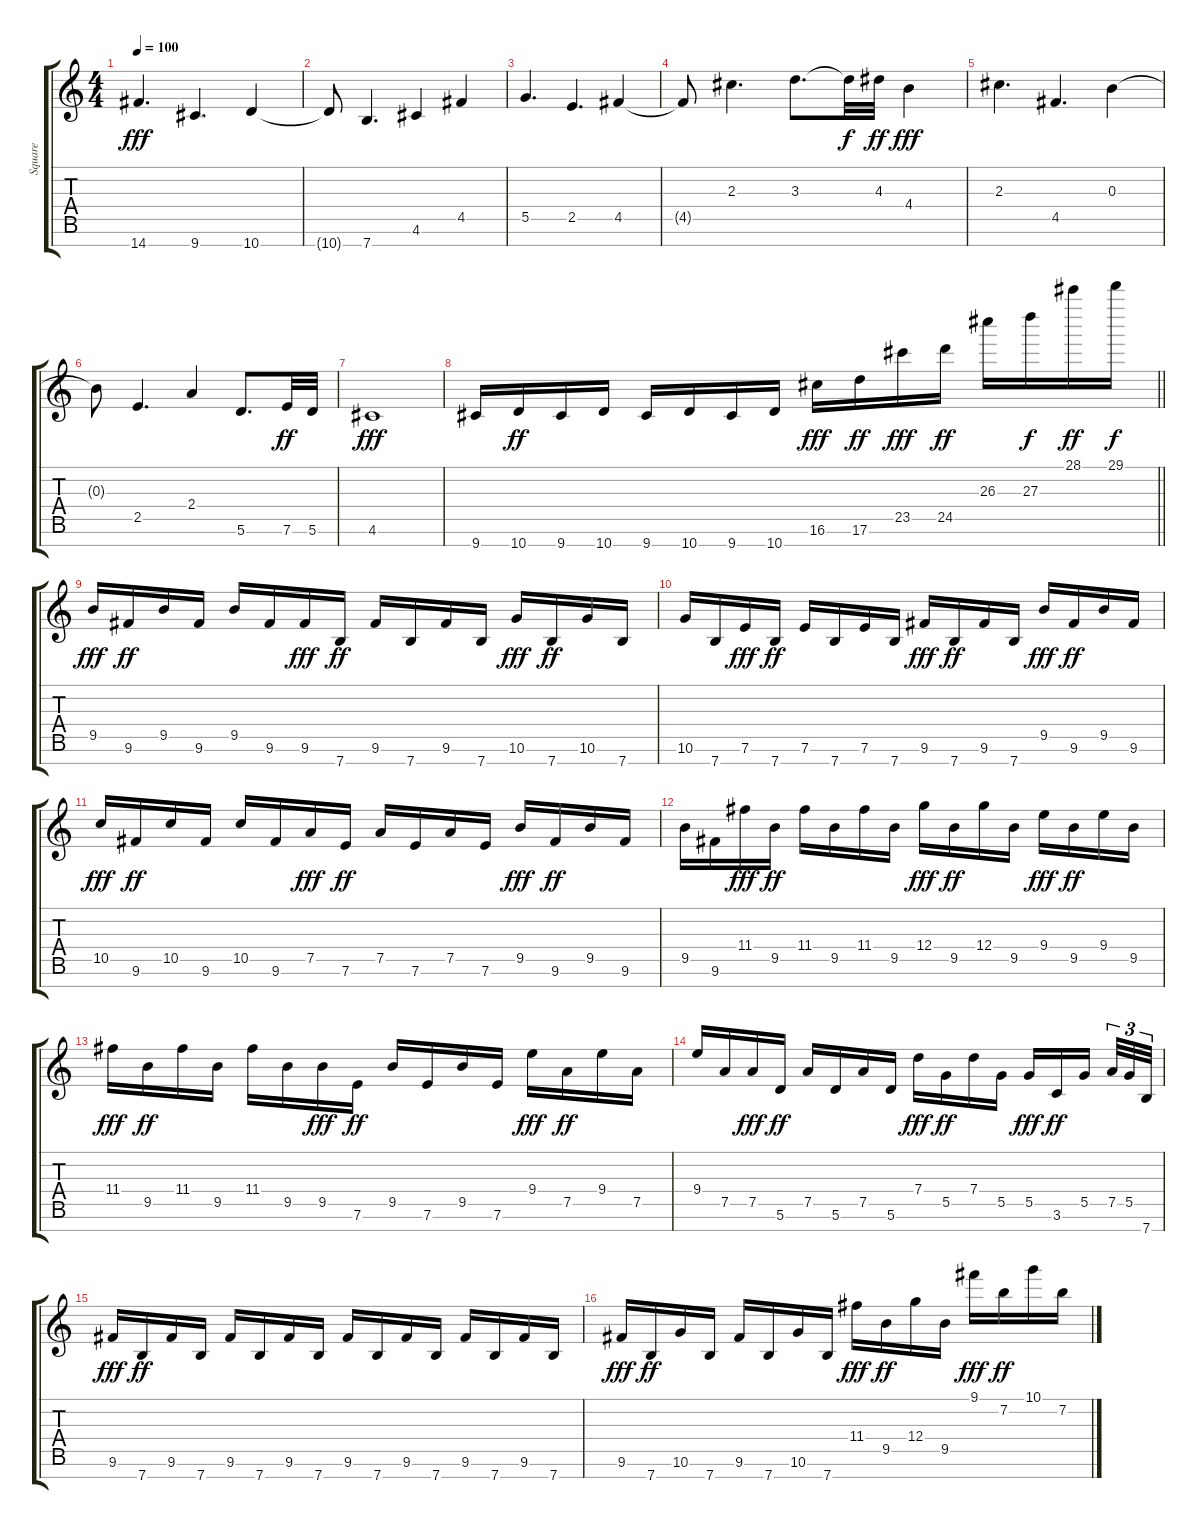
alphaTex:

\track ("Square" "Square") {instrument electricguitarjazz}
\staff {score tabs}
\tuning (A4 E4 B3 G3 D3 A2 E2) {hide}
\ts (4 4)
\tempo 100
\clef g2
\ks c
14.7.4{d dy fff} 9.7.4{d} 10.7.4 |
10.7{t}.8 7.7.4{d} 4.6.4 4.5.4 |
5.5.4{d} 2.5.4{d} 4.5.4 |
4.5{t}.8 2.3.4{d} 3.3.8{d} 3.3{t}.32{dy f} 4.3.32{dy ff} 4.4.4{dy fff} |
2.3.4{d} 4.5.4{d} 0.3.4 |
0.3{t}.8 2.5.4{d} 2.4.4 5.6.8{d} 7.6.32{dy ff} 5.6.32 |
4.6.1{dy fff} |
\barLineRight lightlight
9.7.16 10.7.16{dy ff} 9.7.16 10.7.16 9.7.16 10.7.16 9.7.16 10.7.16 16.6.16{dy fff} 17.6.16{dy ff} 23.5.16{dy fff} 24.5.16{dy ff} 26.3.16 27.3.16{dy f} 28.1.16{dy ff} 29.1.16{dy f} |
\section ("" "")
9.5.16{dy fff} 9.6.16{dy ff} 9.5.16 9.6.16 9.5.16 9.6.16 9.6.16{dy fff} 7.7.16{dy ff} 9.6.16 7.7.16 9.6.16 7.7.16 10.6.16{dy fff} 7.7.16{dy ff} 10.6.16 7.7.16 |
10.6.16 7.7.16 7.6.16{dy fff} 7.7.16{dy ff} 7.6.16 7.7.16 7.6.16 7.7.16 9.6.16{dy fff} 7.7.16{dy ff} 9.6.16 7.7.16 9.5.16{dy fff} 9.6.16{dy ff} 9.5.16 9.6.16 |
10.5.16{dy fff} 9.6.16{dy ff} 10.5.16 9.6.16 10.5.16 9.6.16 7.5.16{dy fff} 7.6.16{dy ff} 7.5.16 7.6.16 7.5.16 7.6.16 9.5.16{dy fff} 9.6.16{dy ff} 9.5.16 9.6.16 |
9.5.16 9.6.16 11.4.16{dy fff} 9.5.16{dy ff} 11.4.16 9.5.16 11.4.16 9.5.16 12.4.16{dy fff} 9.5.16{dy ff} 12.4.16 9.5.16 9.4.16{dy fff} 9.5.16{dy ff} 9.4.16 9.5.16 |
11.4.16{dy fff} 9.5.16{dy ff} 11.4.16 9.5.16 11.4.16 9.5.16 9.5.16{dy fff} 7.6.16{dy ff} 9.5.16 7.6.16 9.5.16 7.6.16 9.4.16{dy fff} 7.5.16{dy ff} 9.4.16 7.5.16 |
9.4.16 7.5.16 7.5.16{dy fff} 5.6.16{dy ff} 7.5.16 5.6.16 7.5.16 5.6.16 7.4.16{dy fff} 5.5.16{dy ff} 7.4.16 5.5.16 5.5.16{dy fff} 3.6.16{dy ff} 5.5.16{beam splitsecondary} 7.5.32{tu (3 2)} 5.5.32{tu (3 2)} 7.7.32{tu (3 2)} |
9.6.16{dy fff} 7.7.16{dy ff} 9.6.16 7.7.16 9.6.16 7.7.16 9.6.16 7.7.16 9.6.16 7.7.16 9.6.16 7.7.16 9.6.16 7.7.16 9.6.16 7.7.16 |
9.6.16{dy fff} 7.7.16{dy ff} 10.6.16 7.7.16 9.6.16 7.7.16 10.6.16 7.7.16 11.4.16{dy fff} 9.5.16{dy ff} 12.4.16 9.5.16 9.1.16{dy fff} 7.2.16{dy ff} 10.1.16 7.2.16
